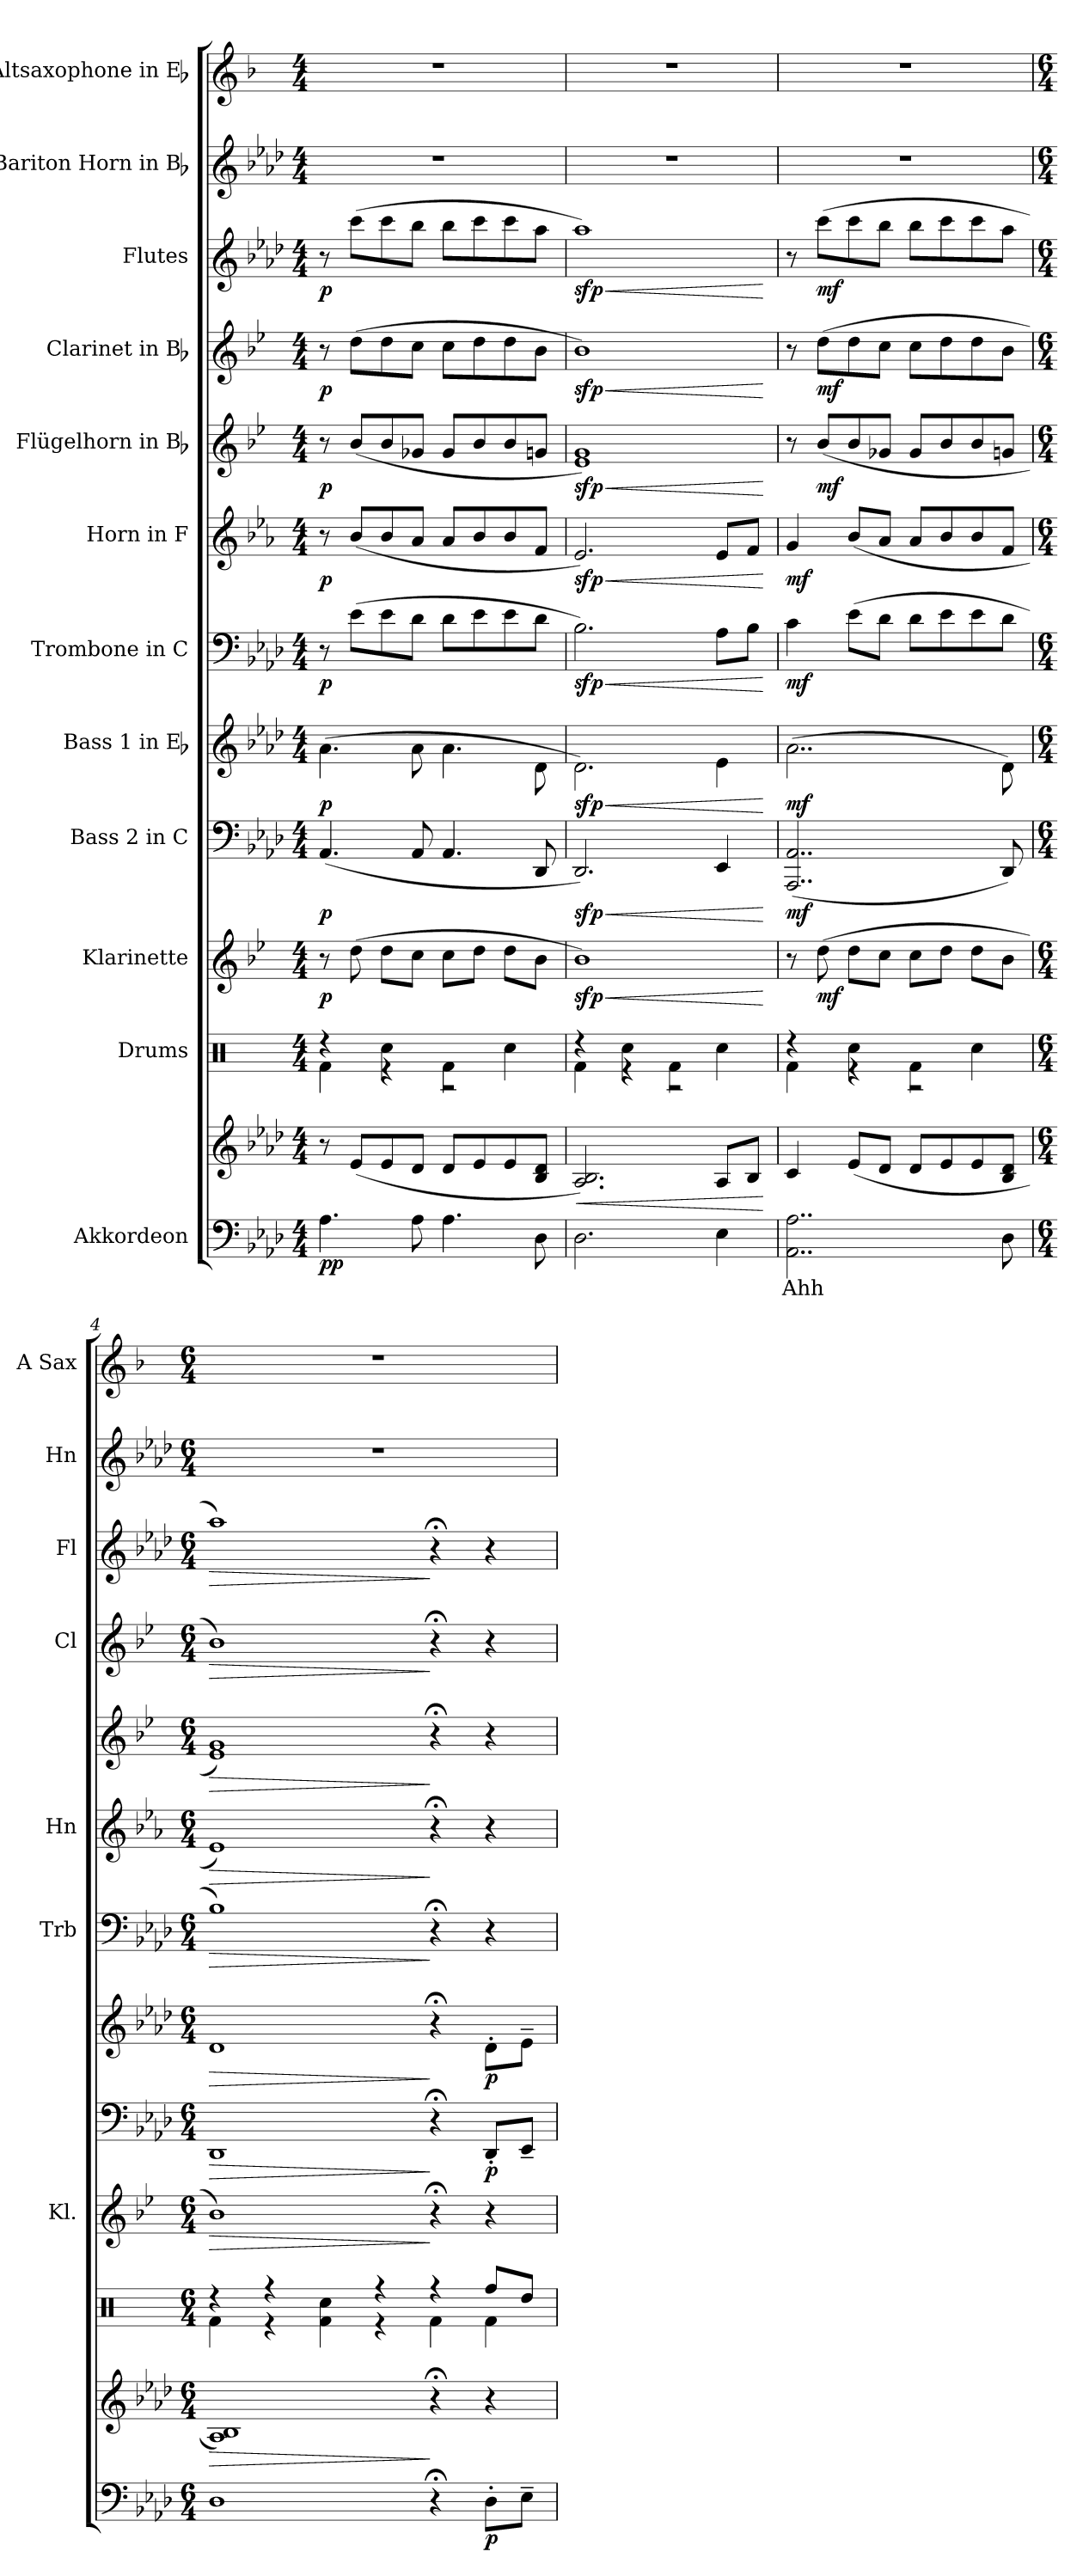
**kern	**text	**kern	**dynam	**kern	**kern	**dynam	**kern	**dynam	**kern	**dynam	**kern	**dynam	**kern	**dynam	**kern	**dynam	**kern	**dynam	**kern	**dynam	**kern	**kern
*part12	*part12	*part12	*part12	*part11	*part10	*part10	*part9	*part9	*part8	*part8	*part7	*part7	*part6	*part6	*part5	*part5	*part4	*part4	*part3	*part3	*part2	*part1
*staff13	*staff13	*staff12	*staff12/13	*staff11	*staff10	*staff10	*staff9	*staff9	*staff8	*staff8	*staff7	*staff7	*staff6	*staff6	*staff5	*staff5	*staff4	*staff4	*staff3	*staff3	*staff2	*staff1
*I"Akkordeon	*	*	*	*I"Drums	*I"Klarinette	*	*I"Bass 2 in C	*	*I"Bass 1 in Eb	*	*I"Trombone in C	*	*I"Horn in F	*	*I"Flügelhorn in Bb	*	*I"Clarinet in Bb	*	*I"Flutes	*	*I"Bariton Horn in Bb	*I"Altsaxophone in Eb
*	*	*	*	*	*I'Kl.	*	*	*	*	*	*I'Trb	*	*I'Hn	*	*	*	*I'Cl	*	*I'Fl	*	*I'Hn	*I'A Sax
*clefF4	*	*clefG2	*	*clefX	*clefG2	*	*clefF4	*	*clefG2	*	*clefF4	*	*clefG2	*	*clefG2	*	*clefG2	*	*clefG2	*	*clefG2	*clefG2
*	*	*	*	*	*ITrd1c2	*	*	*	*ITrd12c21	*	*	*	*ITrd4c7	*	*ITrd1c2	*	*ITrd1c2	*	*	*	*ITrd8c14	*ITrd5c9
*k[b-e-a-d-]	*	*k[b-e-a-d-]	*	*k[]	*k[b-e-a-d-]	*	*k[b-e-a-d-]	*	*k[b-e-a-d-]	*	*k[b-e-a-d-]	*	*k[b-e-a-d-]	*	*k[b-e-a-d-]	*	*k[b-e-a-d-]	*	*k[b-e-a-d-]	*	*k[b-e-a-d-]	*k[b-e-a-d-]
*M4/4	*	*M4/4	*	*M4/4	*M4/4	*	*M4/4	*	*M4/4	*	*M4/4	*	*M4/4	*	*M4/4	*	*M4/4	*	*M4/4	*	*M4/4	*M4/4
*MM80	*	*MM80	*	*MM80	*MM80	*	*MM80	*	*MM80	*	*MM80	*	*MM80	*	*MM80	*	*MM80	*	*MM80	*	*MM80	*MM80
=1	=1	=1	=1	=1	=1	=1	=1	=1	=1	=1	=1	=1	=1	=1	=1	=1	=1	=1	=1	=1	=1	=1
*	*	*	*	*^	*	*	*	*	*	*	*	*	*	*	*	*	*	*	*	*	*	*
!	!	!	!LO:DY:b=2	!	!	!	!	!	!	!	!	!	!	!	!	!	!	!	!	!	!	!	!
!	!	!	!LO:DY:n=1:b	!	!	!	!LO:DY:b	!	!LO:DY:b	!	!LO:DY:b	!	!LO:DY:b	!	!LO:DY:b	!	!LO:DY:b	!	!LO:DY:b	!	!LO:DY:b	!	!
4.A-\	.	8r	p p	4r	4Rf\	8r	p	(<4.AA-/	p	(>4.A-\	p	8r	p	8r	p	8r	p	8r	p	8r	p	1r	1r
.	.	(<8e-/L	.	.	.	(>8cc\	.	.	.	.	.	(>8e-\L	.	(<8e-/L	.	(<8a-/L	.	(>8cc\L	.	(>8ccc\L	.	.	.
.	.	8e-/	.	4Rcc\	4r	8cc\L	.	.	.	.	.	8e-\	.	8e-/	.	8a-/	.	8cc\	.	8ccc\	.	.	.
8A-\	.	8d-/J	.	.	.	8b-\J	.	8AA-/	.	8A-\	.	8d-\J	.	8d-/J	.	8f-X/J	.	8b-\J	.	8bb-\J	.	.	.
4.A-\	.	8d-/L	.	4Rf\	2r	8b-\L	.	4.AA-/	.	4.A-\	.	8d-\L	.	8d-/L	.	8f-/L	.	8b-\L	.	8bb-\L	.	.	.
.	.	8e-/	.	.	.	8cc\J	.	.	.	.	.	8e-\	.	8e-/	.	8a-/	.	8cc\	.	8ccc\	.	.	.
.	.	8e-/	.	4Rcc\	.	8cc\L	.	.	.	.	.	8e-\	.	8e-/	.	8a-/	.	8cc\	.	8ccc\	.	.	.
8D-\	.	8B-/ 8d-/J	.	.	.	8a-\J	.	8DD-/	.	8D-\	.	8d-\J	.	8B-/J	.	8fn/J	.	8a-\J	.	8aa-\J	.	.	.
=2	=2	=2	=2	=2	=2	=2	=2	=2	=2	=2	=2	=2	=2	=2	=2	=2	=2	=2	=2	=2	=2	=2	=2
!	!	!	!LO:HP:b	!	!	!	!LO:HP:b	!	!LO:HP:b	!	!LO:HP:b	!	!LO:HP:b	!	!LO:HP:b	!	!LO:HP:b	!	!LO:HP:b	!	!LO:HP:b	!	!
!	!	!	!LO:DY:n=1:b=2	!	!	!	!	!	!	!	!	!	!	!	!	!	!	!	!	!	!	!	!
!	!	!	!LO:DY:n=2:b	!	!	!	!LO:DY:n=1:b	!	!LO:DY:n=1:b	!	!LO:DY:n=1:b	!	!LO:DY:n=1:b	!	!LO:DY:n=1:b	!	!LO:DY:n=1:b	!	!LO:DY:n=1:b	!	!LO:DY:n=1:b	!	!
2.D-\	.	2.A-/ 2.B-/)	< sfp sfp	4r	4Rf\	1a-)	< sfp	2.DD-/)	< sfp	2.D-\)	< sfp	2.B-\)	< sfp	2.A-/)	< sfp	1d- 1f)	< sfp	1a-)	< sfp	1aa-)	< sfp	1r	1r
.	.	.	.	4Rcc\	4r	.	.	.	.	.	.	.	.	.	.	.	.	.	.	.	.	.	.
.	.	.	.	4Rf\	2r	.	.	.	.	.	.	.	.	.	.	.	.	.	.	.	.	.	.
4E-\	.	8A-/L	.	4Rcc\	.	.	.	4EE-/	.	4E-\	.	8A-\L	.	8A-/L	.	.	.	.	.	.	.	.	.
.	.	8B-/J	.	.	.	.	.	.	.	.	.	8B-\J	.	8B-/J	.	.	.	.	.	.	.	.	.
*	*	*	*	*v	*v	*	*	*	*	*	*	*	*	*	*	*	*	*	*	*	*	*	*
.	.	.	[	.	.	[	.	[	.	[	.	[	.	[	.	[	.	[	.	[	.	.
=3	=3	=3	=3	=3	=3	=3	=3	=3	=3	=3	=3	=3	=3	=3	=3	=3	=3	=3	=3	=3	=3	=3
!	!LO:LY:b	!	!LO:DY:b=2	!	!	!	!	!	!	!	!	!	!	!	!	!	!	!	!	!	!	!
*	*	*	*	*^	*	*	*	*	*	*	*	*	*	*	*	*	*	*	*	*	*	*
!	!	!	!LO:DY:n=1:b	!	!	!	!	!	!LO:DY:b	!	!LO:DY:b	!	!LO:DY:b	!	!LO:DY:b	!	!	!	!	!	!	!	!
2..AA-\ 2..A-\	Ahh	4c/	mf mf	4r	4Rf\	8r	.	(<2..AAA-/ 2..AA-/	mf	(>2..A-\	mf	4c\	mf	4c/	mf	8r	.	8r	.	8r	.	1r	1r
!	!	!	!	!	!	!	!LO:DY:b	!	!	!	!	!	!	!	!	!	!LO:DY:b	!	!LO:DY:b	!	!LO:DY:b	!	!
.	.	.	.	.	.	(>8cc\	mf	.	.	.	.	.	.	.	.	(<8a-/L	mf	(>8cc\L	mf	(>8ccc\L	mf	.	.
.	.	(<8e-/L	.	4Rcc\	4r	8cc\L	.	.	.	.	.	(>8e-\L	.	(<8e-/L	.	8a-/	.	8cc\	.	8ccc\	.	.	.
.	.	8d-/J	.	.	.	8b-\J	.	.	.	.	.	8d-\J	.	8d-/J	.	8f-X/J	.	8b-\J	.	8bb-\J	.	.	.
.	.	8d-/L	.	4Rf\	2r	8b-\L	.	.	.	.	.	8d-\L	.	8d-/L	.	8f-/L	.	8b-\L	.	8bb-\L	.	.	.
.	.	8e-/	.	.	.	8cc\J	.	.	.	.	.	8e-\	.	8e-/	.	8a-/	.	8cc\	.	8ccc\	.	.	.
.	.	8e-/	.	4Rcc\	.	8cc\L	.	.	.	.	.	8e-\	.	8e-/	.	8a-/	.	8cc\	.	8ccc\	.	.	.
8D-\	.	8B-/ 8d-/J	.	.	.	8a-\J	.	8DD-/)	.	8D-\)	.	8d-\J	.	8B-/J	.	8fn/J	.	8a-\J	.	8aa-\J	.	.	.
=4	=4	=4	=4	=4	=4	=4	=4	=4	=4	=4	=4	=4	=4	=4	=4	=4	=4	=4	=4	=4	=4	=4	=4
*M6/4	*	*M6/4	*	*M6/4	*	*M6/4	*	*M6/4	*	*M6/4	*	*M6/4	*	*M6/4	*	*M6/4	*	*M6/4	*	*M6/4	*	*M6/4	*M6/4
!	!	!	!LO:HP:b	!	!	!	!LO:HP:b	!	!LO:HP:b	!	!LO:HP:b	!	!LO:HP:b	!	!LO:HP:b	!	!LO:HP:b	!	!LO:HP:b	!	!LO:HP:b	!	!
1D-	.	1A- 1B-)	>	4r	4Rf\	1a-)	>	1DD-	>	1D-	>	1B-)	>	1A-)	>	1d- 1f)	>	1a-)	>	1aa-)	>	1.r	1.r
.	.	.	.	4r	4r	.	.	.	.	.	.	.	.	.	.	.	.	.	.	.	.	.	.
.	.	.	.	4Rcc\	4Rf\	.	.	.	.	.	.	.	.	.	.	.	.	.	.	.	.	.	.
.	.	.	.	4r	4r	.	.	.	.	.	.	.	.	.	.	.	.	.	.	.	.	.	.
4r;<	.	4r;<	]	4r	4Rf\	4r;<	]	4r;<	]	4r;<	]	4r;<	]	4r;<	]	4r;<	]	4r;<	]	4r;<	]	.	.
!	!	!	!LO:DY:b=2	!	!	!	!	!	!LO:DY:b	!	!LO:DY:b	!	!	!	!	!	!	!	!	!	!	!	!
8D-'\L	.	4r	p	8Rff/L	4Rf\	4r	.	8DD-'/L	p	8D-'\L	p	4r	.	4r	.	4r	.	4r	.	4r	.	.	.
8E-~\J	.	.	.	8Rdd/J	.	.	.	8EE-~/J	.	8E-~\J	.	.	.	.	.	.	.	.	.	.	.	.	.
*	*	*	*	*v	*v	*	*	*	*	*	*	*	*	*	*	*	*	*	*	*	*	*	*
=	=	=	=	=	=	=	=	=	=	=	=	=	=	=	=	=	=	=	=	=	=	=
*-	*-	*-	*-	*-	*-	*-	*-	*-	*-	*-	*-	*-	*-	*-	*-	*-	*-	*-	*-	*-	*-	*-
